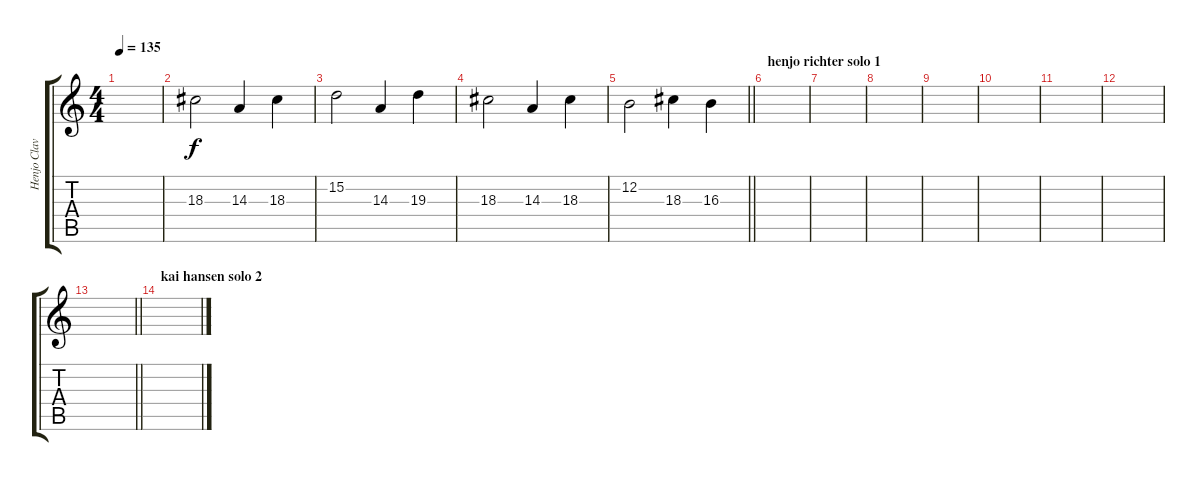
\track ("Henjo Claviers" "Henjo Clav") {instrument clavinet}
\staff {score tabs}
\tuning (E4 B3 G3 D3 A2 E2) {hide}
\ts (4 4)
\tempo 135
\clef g2
\ks c
|
18.3.2{instrument synthstrings1} 14.3.4 18.3.4 |
15.2.2 14.3.4 19.3.4 |
18.3.2 14.3.4 18.3.4 |
\barLineRight lightlight
12.2.2 18.3.4 16.3.4 |
\section ("" "henjo richter solo 1")
|
|
|
|
|
|
|
\barLineRight lightlight
|
\section ("" "kai hansen solo 2")
